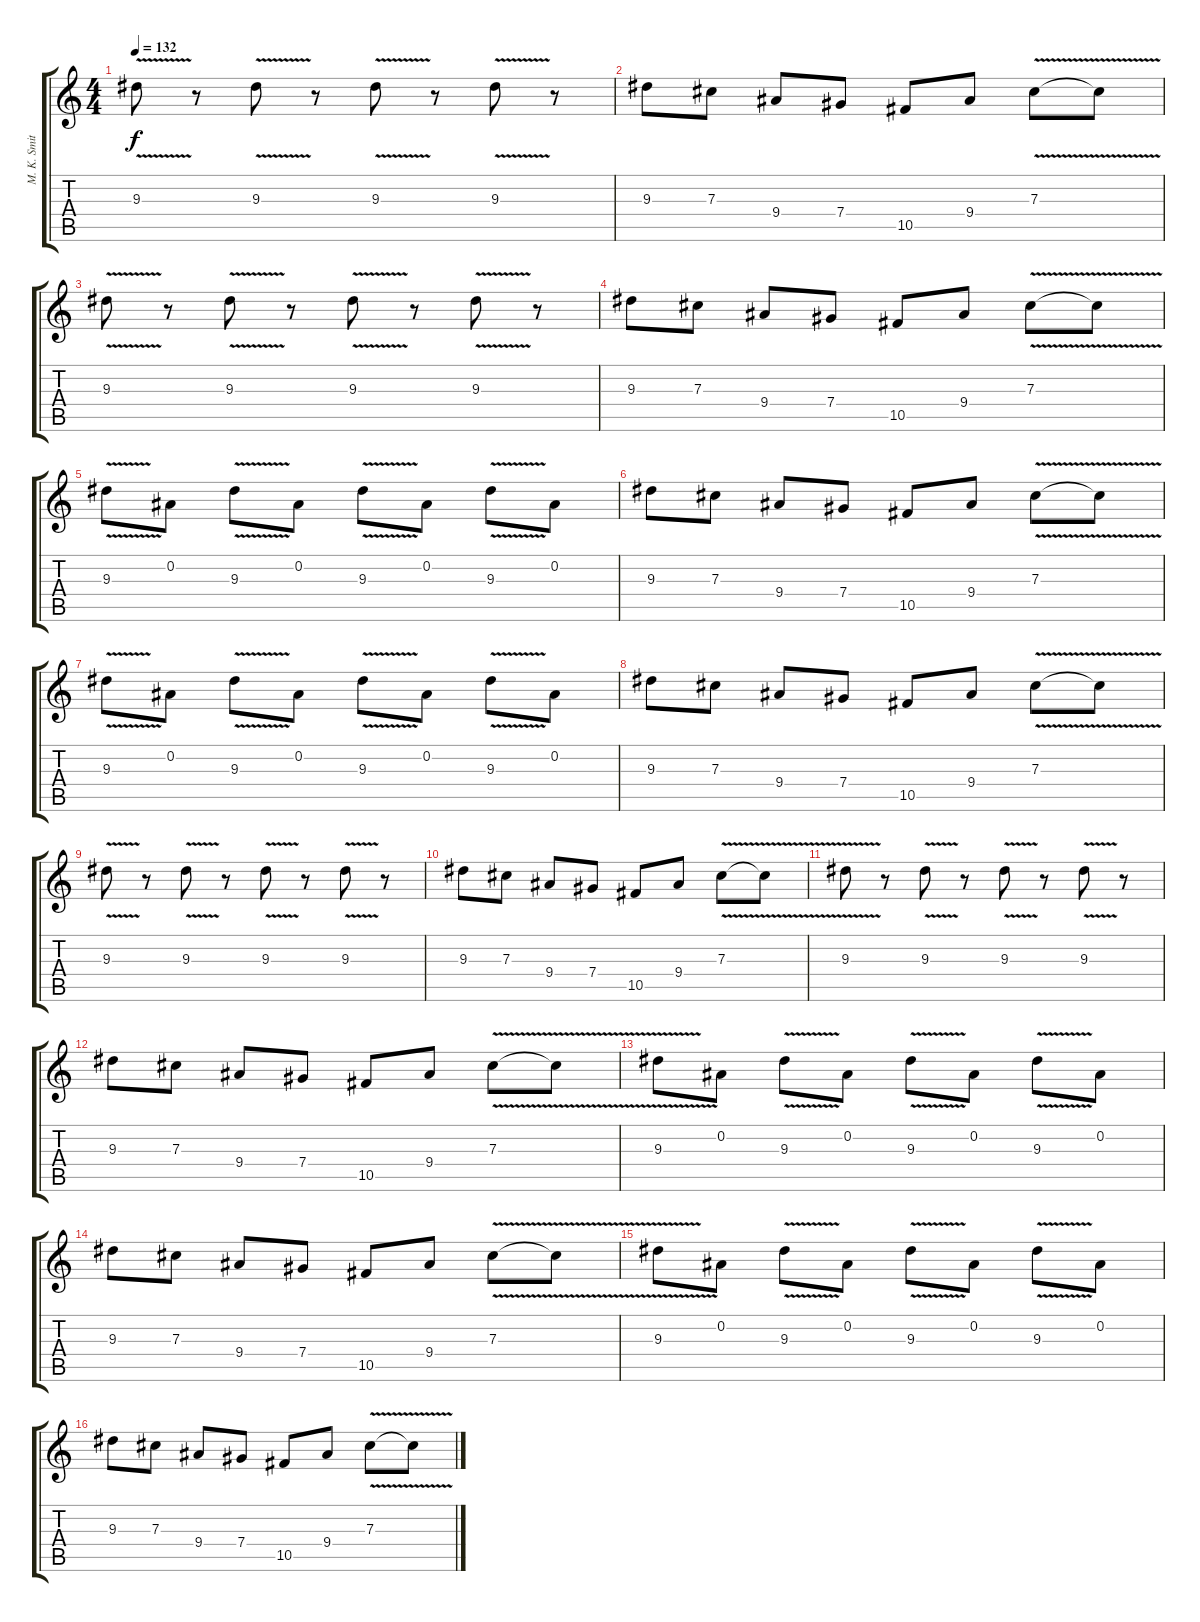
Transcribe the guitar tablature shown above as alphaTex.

\track ("M. K. Smith (Solo1)" "M. K. Smit") {instrument distortionguitar}
\staff {score tabs}
\tuning (Eb4 Bb3 Gb3 Db3 Ab2 Eb2) {hide}
\ts (4 4)
\tempo 132
\clef g2
\ks c
9.3{v}.8{dy f} r.8 9.3{v}.8 r.8 9.3{v}.8 r.8 9.3{v}.8 r.8 |
9.3.8 7.3.8 9.4.8 7.4.8 10.5.8 9.4.8 7.3{v}.8 7.3{t}.8 |
9.3{v}.8 r.8 9.3{v}.8 r.8 9.3{v}.8 r.8 9.3{v}.8 r.8 |
9.3.8 7.3.8 9.4.8 7.4.8 10.5.8 9.4.8 7.3{v}.8 7.3{t}.8 |
9.3{v}.8 0.2.8 9.3{v}.8 0.2.8 9.3{v}.8 0.2.8 9.3{v}.8 0.2.8 |
9.3.8 7.3.8 9.4.8 7.4.8 10.5.8 9.4.8 7.3{v}.8 7.3{t}.8 |
9.3{v}.8 0.2.8 9.3{v}.8 0.2.8 9.3{v}.8 0.2.8 9.3{v}.8 0.2.8 |
9.3.8 7.3.8 9.4.8 7.4.8 10.5.8 9.4.8 7.3{v}.8 7.3{t}.8 |
9.3{v}.8 r.8 9.3{v}.8 r.8 9.3{v}.8 r.8 9.3{v}.8 r.8 |
9.3.8 7.3.8 9.4.8 7.4.8 10.5.8 9.4.8 7.3{v}.8 7.3{t}.8 |
9.3{v}.8 r.8 9.3{v}.8 r.8 9.3{v}.8 r.8 9.3{v}.8 r.8 |
9.3.8 7.3.8 9.4.8 7.4.8 10.5.8 9.4.8 7.3{v}.8 7.3{t}.8 |
9.3{v}.8 0.2.8 9.3{v}.8 0.2.8 9.3{v}.8 0.2.8 9.3{v}.8 0.2.8 |
9.3.8 7.3.8 9.4.8 7.4.8 10.5.8 9.4.8 7.3{v}.8 7.3{t}.8 |
9.3{v}.8 0.2.8 9.3{v}.8 0.2.8 9.3{v}.8 0.2.8 9.3{v}.8 0.2.8 |
9.3.8 7.3.8 9.4.8 7.4.8 10.5.8 9.4.8 7.3{v}.8 7.3{t}.8
